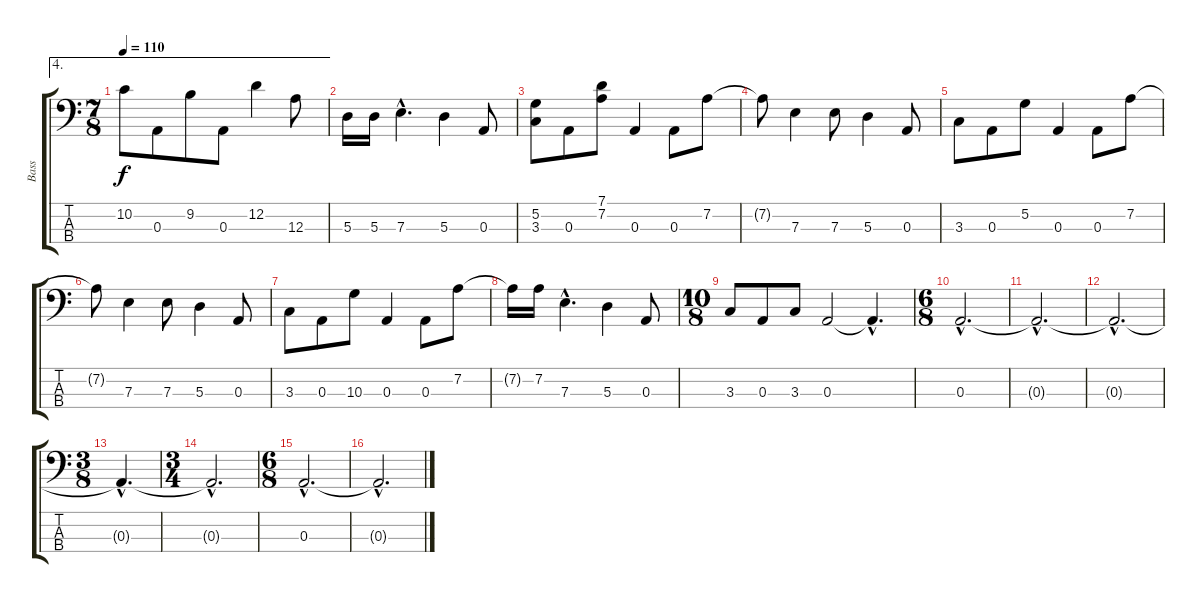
\track ("Bass" "Bass") {instrument electricbasspick}
\staff {score tabs}
\tuning (G2 D2 A1 D1) {hide}
\ae 4
\ts (7 8)
\tempo 110
\clef f4
\ks c
10.2.8{dy f} 0.3.8 9.2.8 0.3.8 12.2.4 12.3.8 |
5.3.16 5.3.16 7.3{hac}.4{d} 5.3.4 0.3.8 |
(5.2 3.3).8 0.3.8 (7.1 7.2).8 0.3.4 0.3.8 7.2.8 |
7.2{t}.8 7.3.4 7.3.8 5.3.4 0.3.8 |
3.3.8 0.3.8 5.2.8 0.3.4 0.3.8 7.2.8 |
7.2{t}.8 7.3.4 7.3.8 5.3.4 0.3.8 |
3.3.8 0.3.8 10.3.8 0.3.4 0.3.8 7.2.8 |
7.2{t}.16 7.2.16 7.3{hac}.4{d} 5.3.4 0.3.8 |
\ts (10 8)
3.3.8 0.3.8 3.3.8 0.3.2{instrument electricbassfinger} 0.3{hac t}.4{d} |
\ts (6 8)
0.3{hac}.2{d} |
0.3{hac t}.2{d} |
0.3{hac t}.2{d} |
\ts (3 8)
0.3{hac t}.4{d} |
\ts (3 4)
0.3{hac t}.2{d} |
\ts (6 8)
0.3{hac}.2{d} |
0.3{hac t}.2{d}
